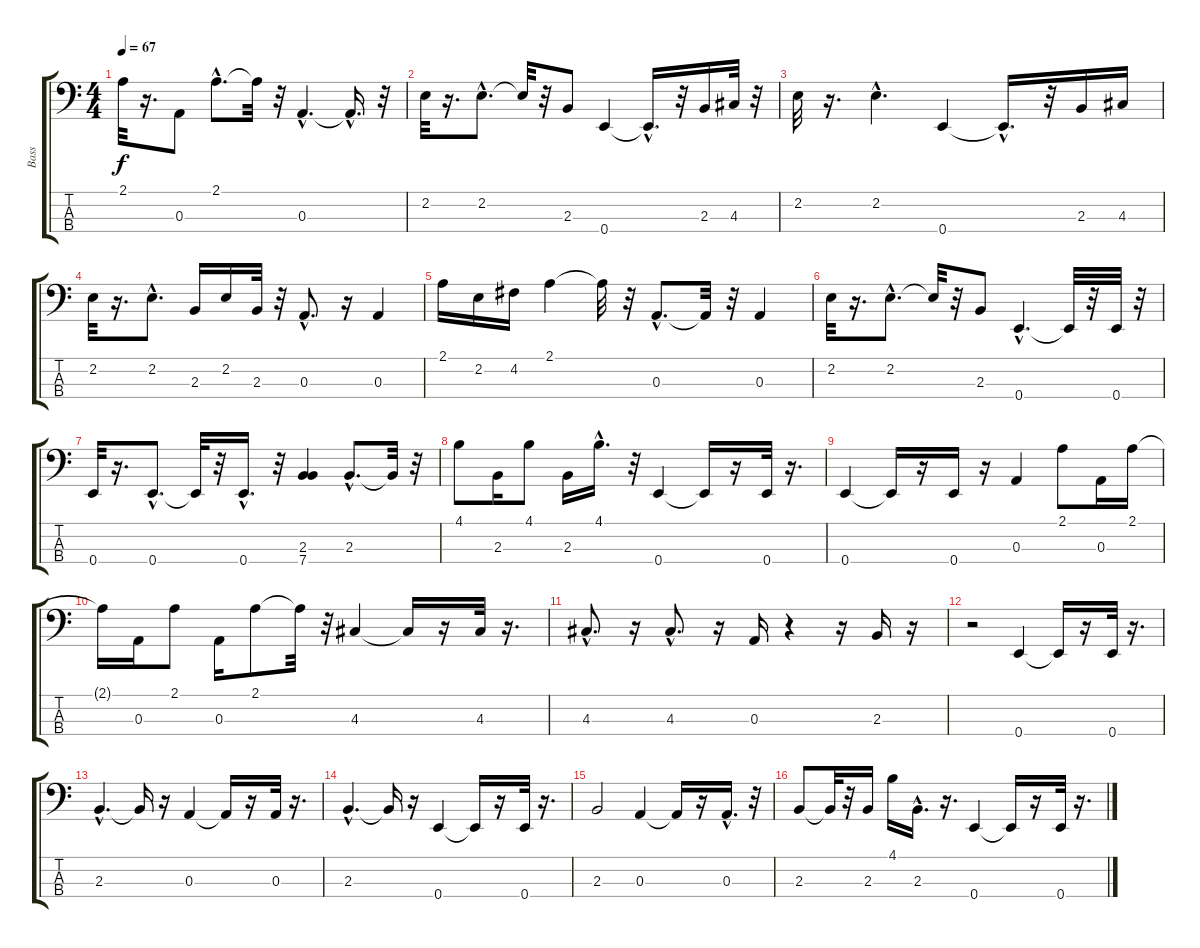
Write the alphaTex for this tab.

\track ("Bass" "Bass") {instrument electricbassfinger}
\staff {score tabs}
\tuning (G2 D2 A1 E1) {hide}
\ts (4 4)
\tempo 67
\clef f4
\ks c
2.1.32{dy f} r.16{d} 0.3.8 2.1{hac}.8{d} 2.1{t}.32 r.32 0.3{hac}.4{d} 0.3{hac t}.16{d} r.32 |
2.2.32 r.16{d} 2.2{hac}.8{d} 2.2{t}.32 r.32 2.3.8 0.4.4 0.4{hac t}.16{d} r.32 2.3.16 4.3.32 r.32 |
2.2.32 r.16{d} 2.2{hac}.4{d} 0.4.4 0.4{hac t}.16{d} r.32 2.3.16 4.3.16 |
2.2.32 r.16{d} 2.2{hac}.8{d} 2.3.16 2.2.16 2.3.32 r.32 0.3{hac}.8{d} r.16 0.3.4 |
2.1.16 2.2.16 4.2.16 2.1.4 2.1{t}.32 r.32 0.3{hac}.8{d} 0.3{t}.32 r.32 0.3.4 |
2.2.32 r.16{d} 2.2{hac}.8{d} 2.2{t}.32 r.32 2.3.8 0.4{hac}.4{d} 0.4{t}.32 r.32 0.4.32 r.32 |
0.4.32 r.16{d} 0.4{hac}.8{d} 0.4{t}.32 r.32 0.4{hac}.16{d} r.32 (2.3 7.4).4 2.3{hac}.8{d} 2.3{t}.32 r.32 |
4.1.8 2.3.16 4.1.8 2.3.16 4.1{hac}.16{d} r.32 0.4.4 0.4{t}.16 r.16 0.4.32 r.16{d} |
0.4.4 0.4{t}.16 r.16 0.4.16 r.16 0.3.4 2.1.8 0.3.16 2.1.16 |
2.1{t}.16 0.3.16 2.1.8 0.3.16 2.1.8 2.1{t}.32 r.32 4.3.4 4.3{t}.16 r.16 4.3.32 r.16{d} |
4.3{hac}.8{d} r.16 4.3{hac}.8{d} r.16 0.3.16 r.4 r.16 2.3.16 r.16 |
r.2 0.4.4 0.4{t}.16 r.16 0.4.32 r.16{d} |
2.3{hac}.4{d} 2.3{t}.16 r.16 0.3.4 0.3{t}.16 r.16 0.3.32 r.16{d} |
2.3{hac}.4{d} 2.3{t}.16 r.16 0.4.4 0.4{t}.16 r.16 0.4.32 r.16{d} |
2.3.2 0.3.4 0.3{t}.16 r.16 0.3{hac}.16{d} r.32 |
2.3.8 2.3{t}.32 r.32 2.3.16 4.1.16 2.3{hac}.16{d} r.16{d} 0.4.4 0.4{t}.16 r.16 0.4.32 r.16{d}
